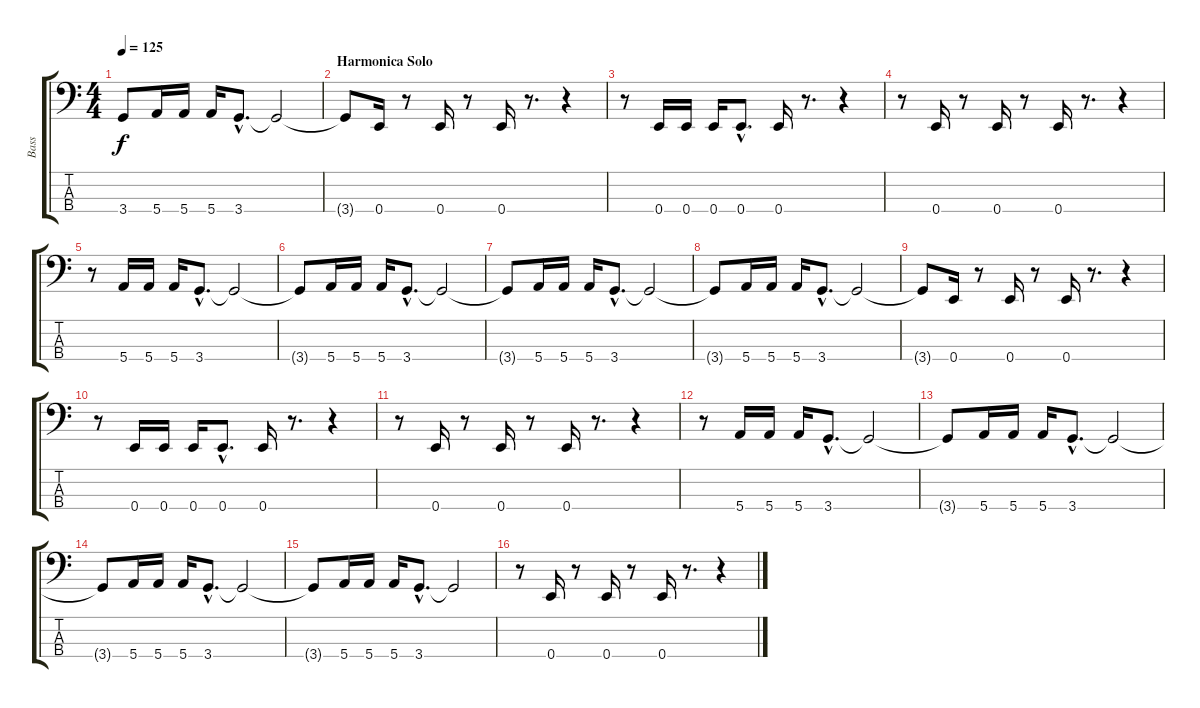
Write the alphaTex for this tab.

\track ("Bass" "Bass") {instrument electricbasspick}
\staff {score tabs}
\tuning (G2 D2 A1 E1) {hide}
\ts (4 4)
\tempo 125
\clef f4
\ks c
3.4{t}.8{dy f} 5.4.16 5.4.16 5.4.16 3.4{hac}.8{d} 3.4{t}.2 |
\section ("" "Harmonica Solo")
3.4{t}.8 0.4.16 r.8 0.4.16 r.8 0.4.16 r.8{d} r.4 |
r.8 0.4.16 0.4.16 0.4.16 0.4{hac}.8{d} 0.4.16 r.8{d} r.4 |
r.8 0.4.16 r.8 0.4.16 r.8 0.4.16 r.8{d} r.4 |
r.8 5.4.16 5.4.16 5.4.16 3.4{hac}.8{d} 3.4{t}.2 |
3.4{t}.8 5.4.16 5.4.16 5.4.16 3.4{hac}.8{d} 3.4{t}.2 |
3.4{t}.8 5.4.16 5.4.16 5.4.16 3.4{hac}.8{d} 3.4{t}.2 |
3.4{t}.8 5.4.16 5.4.16 5.4.16 3.4{hac}.8{d} 3.4{t}.2 |
3.4{t}.8 0.4.16 r.8 0.4.16 r.8 0.4.16 r.8{d} r.4 |
r.8 0.4.16 0.4.16 0.4.16 0.4{hac}.8{d} 0.4.16 r.8{d} r.4 |
r.8 0.4.16 r.8 0.4.16 r.8 0.4.16 r.8{d} r.4 |
r.8 5.4.16 5.4.16 5.4.16 3.4{hac}.8{d} 3.4{t}.2 |
3.4{t}.8 5.4.16 5.4.16 5.4.16 3.4{hac}.8{d} 3.4{t}.2 |
3.4{t}.8 5.4.16 5.4.16 5.4.16 3.4{hac}.8{d} 3.4{t}.2 |
3.4{t}.8 5.4.16 5.4.16 5.4.16 3.4{hac}.8{d} 3.4{t}.2 |
r.8 0.4.16 r.8 0.4.16 r.8 0.4.16 r.8{d} r.4
